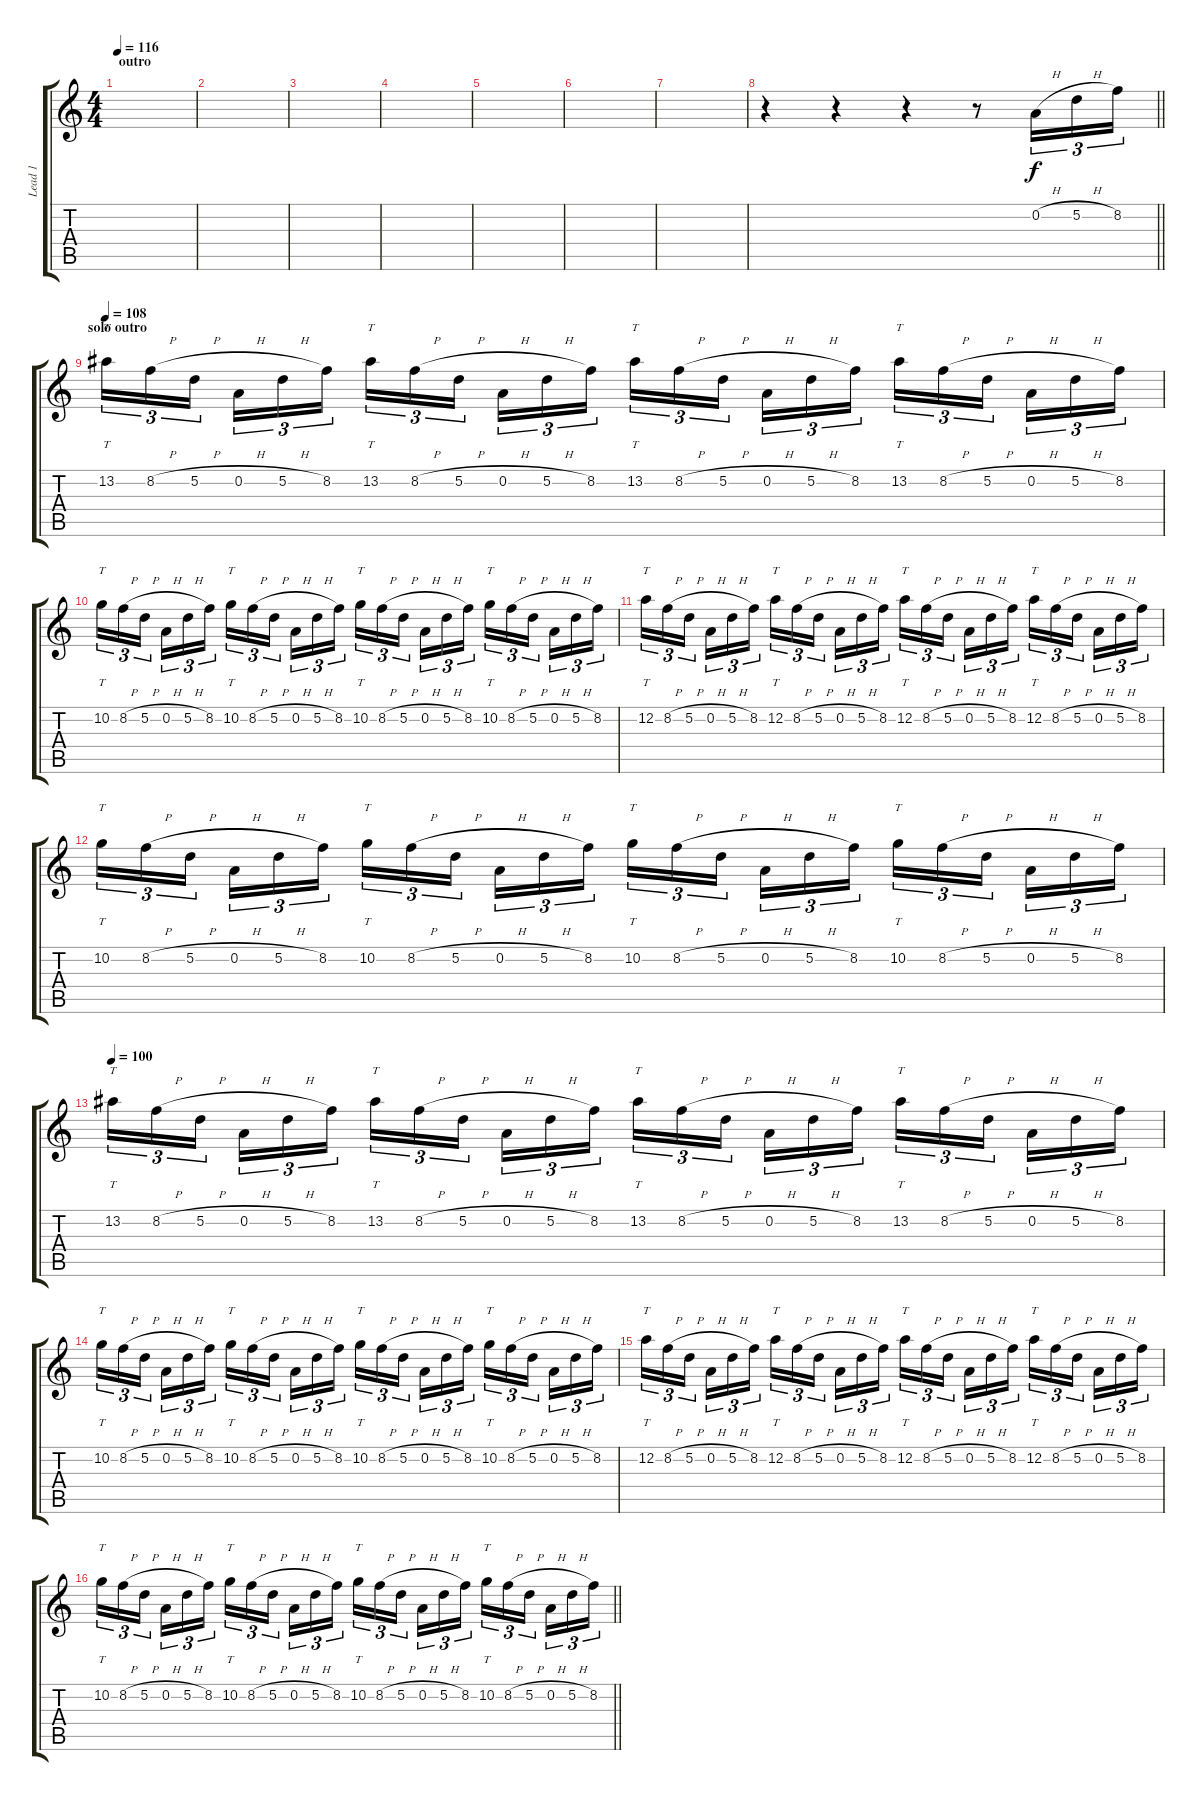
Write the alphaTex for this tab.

\track ("Lead 1" "Lead 1") {instrument distortionguitar}
\staff {score tabs}
\tuning (D4 A3 F3 C3 G2 C2) {hide}
\ts (4 4)
\section ("" "outro")
\tempo 116
\clef g2
\ks c
|
|
|
|
|
|
|
\barLineRight lightlight
r.4{balance 8} r.4 r.4 r.8 0.2{h}.16{tu (3 2)} 5.2{h}.16{tu (3 2)} 8.2.16{tu (3 2)} |
\section ("" "solo outro")
\tempo 108
13.2.16{tt tu (3 2)} 8.2{h}.16{tu (3 2)} 5.2{h}.16{tu (3 2) beam splitsecondary} 0.2{h}.16{tu (3 2)} 5.2{h}.16{tu (3 2)} 8.2.16{tu (3 2)} 13.2.16{tt tu (3 2)} 8.2{h}.16{tu (3 2)} 5.2{h}.16{tu (3 2) beam splitsecondary} 0.2{h}.16{tu (3 2)} 5.2{h}.16{tu (3 2)} 8.2.16{tu (3 2)} 13.2.16{tt tu (3 2)} 8.2{h}.16{tu (3 2)} 5.2{h}.16{tu (3 2) beam splitsecondary} 0.2{h}.16{tu (3 2)} 5.2{h}.16{tu (3 2)} 8.2.16{tu (3 2)} 13.2.16{tt tu (3 2)} 8.2{h}.16{tu (3 2)} 5.2{h}.16{tu (3 2) beam splitsecondary} 0.2{h}.16{tu (3 2)} 5.2{h}.16{tu (3 2)} 8.2.16{tu (3 2)} |
10.2.16{tt tu (3 2)} 8.2{h}.16{tu (3 2)} 5.2{h}.16{tu (3 2) beam splitsecondary} 0.2{h}.16{tu (3 2)} 5.2{h}.16{tu (3 2)} 8.2.16{tu (3 2)} 10.2.16{tt tu (3 2)} 8.2{h}.16{tu (3 2)} 5.2{h}.16{tu (3 2) beam splitsecondary} 0.2{h}.16{tu (3 2)} 5.2{h}.16{tu (3 2)} 8.2.16{tu (3 2)} 10.2.16{tt tu (3 2)} 8.2{h}.16{tu (3 2)} 5.2{h}.16{tu (3 2) beam splitsecondary} 0.2{h}.16{tu (3 2)} 5.2{h}.16{tu (3 2)} 8.2.16{tu (3 2)} 10.2.16{tt tu (3 2)} 8.2{h}.16{tu (3 2)} 5.2{h}.16{tu (3 2) beam splitsecondary} 0.2{h}.16{tu (3 2)} 5.2{h}.16{tu (3 2)} 8.2.16{tu (3 2)} |
12.2.16{tt tu (3 2)} 8.2{h}.16{tu (3 2)} 5.2{h}.16{tu (3 2) beam splitsecondary} 0.2{h}.16{tu (3 2)} 5.2{h}.16{tu (3 2)} 8.2.16{tu (3 2)} 12.2.16{tt tu (3 2)} 8.2{h}.16{tu (3 2)} 5.2{h}.16{tu (3 2) beam splitsecondary} 0.2{h}.16{tu (3 2)} 5.2{h}.16{tu (3 2)} 8.2.16{tu (3 2)} 12.2.16{tt tu (3 2)} 8.2{h}.16{tu (3 2)} 5.2{h}.16{tu (3 2) beam splitsecondary} 0.2{h}.16{tu (3 2)} 5.2{h}.16{tu (3 2)} 8.2.16{tu (3 2)} 12.2.16{tt tu (3 2)} 8.2{h}.16{tu (3 2)} 5.2{h}.16{tu (3 2) beam splitsecondary} 0.2{h}.16{tu (3 2)} 5.2{h}.16{tu (3 2)} 8.2.16{tu (3 2)} |
10.2.16{tt tu (3 2)} 8.2{h}.16{tu (3 2)} 5.2{h}.16{tu (3 2) beam splitsecondary} 0.2{h}.16{tu (3 2)} 5.2{h}.16{tu (3 2)} 8.2.16{tu (3 2)} 10.2.16{tt tu (3 2)} 8.2{h}.16{tu (3 2)} 5.2{h}.16{tu (3 2) beam splitsecondary} 0.2{h}.16{tu (3 2)} 5.2{h}.16{tu (3 2)} 8.2.16{tu (3 2)} 10.2.16{tt tu (3 2)} 8.2{h}.16{tu (3 2)} 5.2{h}.16{tu (3 2) beam splitsecondary} 0.2{h}.16{tu (3 2)} 5.2{h}.16{tu (3 2)} 8.2.16{tu (3 2)} 10.2.16{tt tu (3 2)} 8.2{h}.16{tu (3 2)} 5.2{h}.16{tu (3 2) beam splitsecondary} 0.2{h}.16{tu (3 2)} 5.2{h}.16{tu (3 2)} 8.2.16{tu (3 2)} |
\tempo 100
13.2.16{tt tu (3 2)} 8.2{h}.16{tu (3 2)} 5.2{h}.16{tu (3 2) beam splitsecondary} 0.2{h}.16{tu (3 2)} 5.2{h}.16{tu (3 2)} 8.2.16{tu (3 2)} 13.2.16{tt tu (3 2)} 8.2{h}.16{tu (3 2)} 5.2{h}.16{tu (3 2) beam splitsecondary} 0.2{h}.16{tu (3 2)} 5.2{h}.16{tu (3 2)} 8.2.16{tu (3 2)} 13.2.16{tt tu (3 2)} 8.2{h}.16{tu (3 2)} 5.2{h}.16{tu (3 2) beam splitsecondary} 0.2{h}.16{tu (3 2)} 5.2{h}.16{tu (3 2)} 8.2.16{tu (3 2)} 13.2.16{tt tu (3 2)} 8.2{h}.16{tu (3 2)} 5.2{h}.16{tu (3 2) beam splitsecondary} 0.2{h}.16{tu (3 2)} 5.2{h}.16{tu (3 2)} 8.2.16{tu (3 2)} |
10.2.16{tt tu (3 2)} 8.2{h}.16{tu (3 2)} 5.2{h}.16{tu (3 2) beam splitsecondary} 0.2{h}.16{tu (3 2)} 5.2{h}.16{tu (3 2)} 8.2.16{tu (3 2)} 10.2.16{tt tu (3 2)} 8.2{h}.16{tu (3 2)} 5.2{h}.16{tu (3 2) beam splitsecondary} 0.2{h}.16{tu (3 2)} 5.2{h}.16{tu (3 2)} 8.2.16{tu (3 2)} 10.2.16{tt tu (3 2)} 8.2{h}.16{tu (3 2)} 5.2{h}.16{tu (3 2) beam splitsecondary} 0.2{h}.16{tu (3 2)} 5.2{h}.16{tu (3 2)} 8.2.16{tu (3 2)} 10.2.16{tt tu (3 2)} 8.2{h}.16{tu (3 2)} 5.2{h}.16{tu (3 2) beam splitsecondary} 0.2{h}.16{tu (3 2)} 5.2{h}.16{tu (3 2)} 8.2.16{tu (3 2)} |
12.2.16{tt tu (3 2)} 8.2{h}.16{tu (3 2)} 5.2{h}.16{tu (3 2) beam splitsecondary} 0.2{h}.16{tu (3 2)} 5.2{h}.16{tu (3 2)} 8.2.16{tu (3 2)} 12.2.16{tt tu (3 2)} 8.2{h}.16{tu (3 2)} 5.2{h}.16{tu (3 2) beam splitsecondary} 0.2{h}.16{tu (3 2)} 5.2{h}.16{tu (3 2)} 8.2.16{tu (3 2)} 12.2.16{tt tu (3 2)} 8.2{h}.16{tu (3 2)} 5.2{h}.16{tu (3 2) beam splitsecondary} 0.2{h}.16{tu (3 2)} 5.2{h}.16{tu (3 2)} 8.2.16{tu (3 2)} 12.2.16{tt tu (3 2)} 8.2{h}.16{tu (3 2)} 5.2{h}.16{tu (3 2) beam splitsecondary} 0.2{h}.16{tu (3 2)} 5.2{h}.16{tu (3 2)} 8.2.16{tu (3 2)} |
\barLineRight lightlight
10.2.16{tt tu (3 2)} 8.2{h}.16{tu (3 2)} 5.2{h}.16{tu (3 2) beam splitsecondary} 0.2{h}.16{tu (3 2)} 5.2{h}.16{tu (3 2)} 8.2.16{tu (3 2)} 10.2.16{tt tu (3 2)} 8.2{h}.16{tu (3 2)} 5.2{h}.16{tu (3 2) beam splitsecondary} 0.2{h}.16{tu (3 2)} 5.2{h}.16{tu (3 2)} 8.2.16{tu (3 2)} 10.2.16{tt tu (3 2)} 8.2{h}.16{tu (3 2)} 5.2{h}.16{tu (3 2) beam splitsecondary} 0.2{h}.16{tu (3 2)} 5.2{h}.16{tu (3 2)} 8.2.16{tu (3 2)} 10.2.16{tt tu (3 2)} 8.2{h}.16{tu (3 2)} 5.2{h}.16{tu (3 2) beam splitsecondary} 0.2{h}.16{tu (3 2)} 5.2{h}.16{tu (3 2)} 8.2.16{tu (3 2)}
